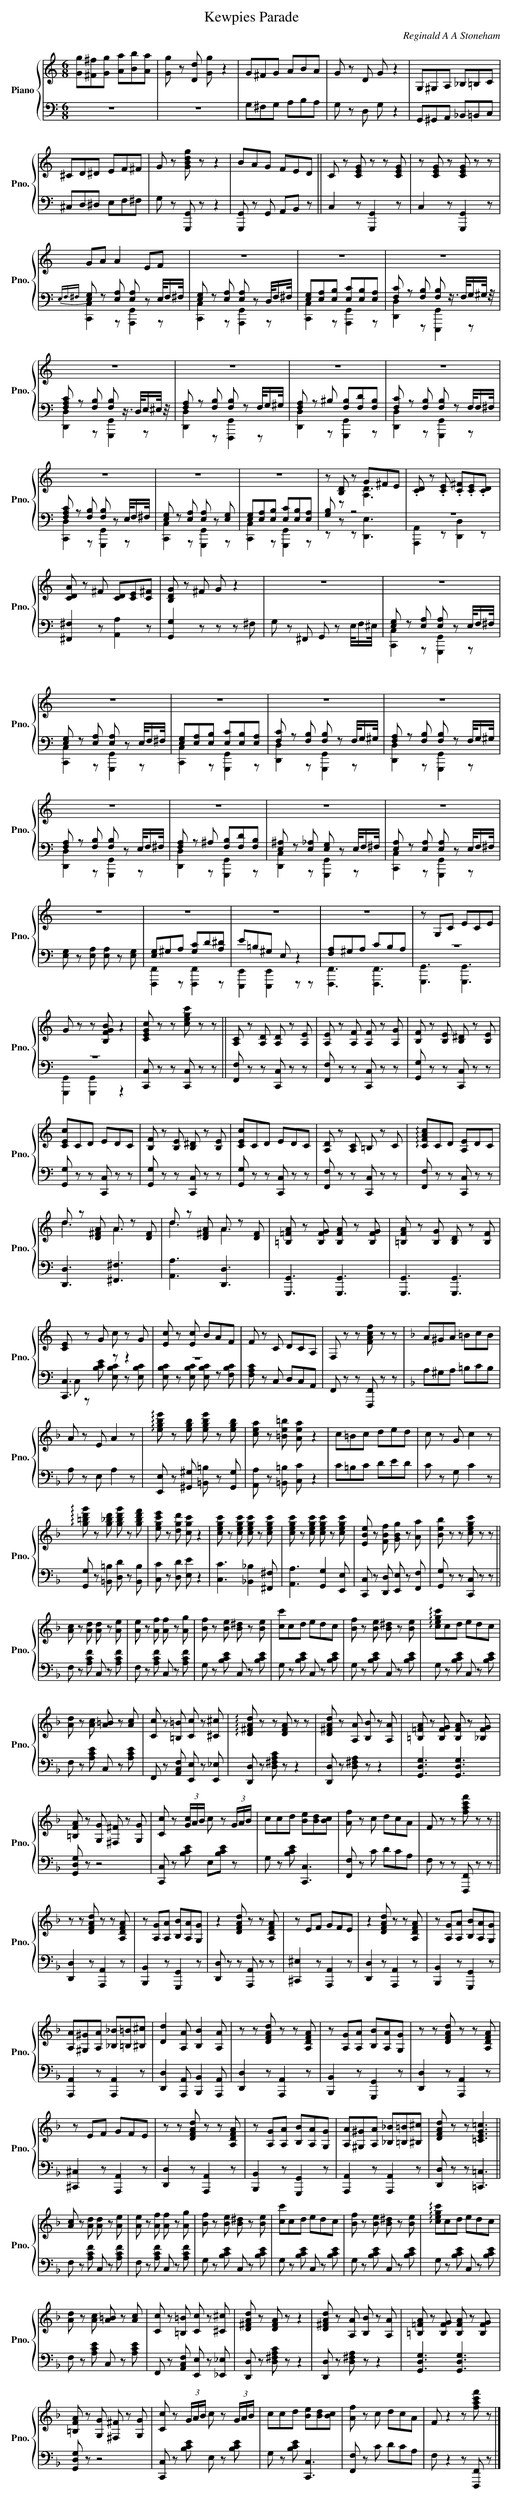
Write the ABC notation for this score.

X:1
T:Kewpies Parade
C:Reginald A A Stoneham
%%score { ( 1 4 ) | ( 2 3 ) }
L:1/8
M:6/8
K:C
V:1 treble nm="Piano" snm="Pno."
V:4 treble
V:2 bass
V:3 bass
V:1
[Gg][^F^f][Gg] [Aa][Bb][Aa] | [Gg] z [Dd] [Gg] z2 | G^FG ABA | G z D G z2 | G,^G,A, _B,=B,C |$
^CD^D EF^F | G z [GBdg] z z2 | BAG FED || C z [CEG] z z [CEG] | z [CEG] z [CEG] z z |$ GA A2 EF |
z6 | z6 | z6 |$ z6 | z6 | z6 | z6 |$ z6 | z6 | z6 | z [B,D] z G^FE |
.[CD] z .[CE] .[C^F].[CE].[CD] |$ [CDA] z ^F [CD][CE][C^F] | [B,DG] z ^F G z2 | z6 | z6 |$ z6 |
z6 | z6 | z6 |$ z6 | z6 | z6 | z6 |$ z6 | z6 | z6 | z6 | z G,C ECE |$ G z z [B,FGB] z2 |
[CEGc] z z [cegc'] z z || [A,C] z [A,D] [A,D] z [A,E] | [A,E] z [A,F] [A,F] z [A,G] |
[B,F] z [B,E] [B,^D] z [B,E] |$ [CEc]CD EDC | [B,F] z [B,E] [B,^D] z [B,E] | [CEc]CD EDC |
[A,D] z [A,C] =B, z C | !arpeggio![CFAc]CD [A,E]DC |$ d z [D^FA] A z [DF] | d z [D^FA] A z [DF] |
[=B,=FA] z [B,FG] [B,FA] z [B,FG] | [=B,FA] z [B,G] [B,D] z [B,F] |$ [CE] z G c z G |
[Ec] z [Ec] BAF | F z C DCA, | F, z z [FAcf] z z |[K:F] A^GA =BcB |$ A z E A2 z |
!arpeggio![egbe'] z [egb] [egbe'] z [egb] | [cea] z [=Be=b] [Aea] z2 | c=Bc ded | c z G c2 z |$
!arpeggio![g=bd'g'] z [g_bd'] [gbd'g'] z [gbd'f'] | [egc'e'] z [dgd'] [cgc'] z2 |
[cegc'] z [cegc'] [cegc'] z [cegc'] | [cegc'] z [cegc'] [cegc'] z [cegc'] |
[EBe] z [FBf] [GBg] z [Aa] | [Beb] z z [cegc'] z z ||$ [Ac] z [Ad] [Ad] z [Ae] |
[Ae] z [Af] [Af] z [Ag] | [Bf] z [Be] [B^d] z [Be] | [cc']cd edc | [Bf] z [Be] [B^d] z [Be] |
!arpeggio![cegc']cd edc |$ [Ad] z [Ac] [A=B] z [Ac] | [Cc] z [=B,=B] [Cc] z [^C^c] |
!arpeggio![D^FAd] z z [DFA] z z | [D^FAd] z [A,A] [B,B] z [A,A] |
[=B,=FA] z [B,FG] [B,FA] z [_B,FG] |$ [=B,FA] z [G,G] [^F,^F] z [G,G] |
[Cc] z (3[Gc]/A/B/ c z (3G/A/B/ | ccd [Be][Bd][Bc] | [Af] z c dcA | F z z [fac'f'] z z ||$
z z [DFAd] z z [A,DFA] | z [A,G][A,A] [B,B][A,A][G,G] | z2 [DFAd] z z [A,DFA] | z EF GFE |
z2 [DFAd] z z [A,DFA] | z [A,G][A,A] [B,B][A,A][G,G] |$ [A,A][^G,^G][A,A] [_B,_B][=B,=B][^B,^c] |
[Dd]2 [A,A] [B,B]2 [A,A] | z z [DFAd] z z [A,DFA] | z [A,G][A,A] [B,B][A,A][G,G] |
z z [DFAd] z z [A,DFA] |$ z EF GFE | z z [DFAd] z z [A,DFA] | z [A,G][A,A] [B,B][A,A][G,G] |
[A,A][^G,^G][A,A] [_B,_B][=B,=B][^B,^c] | [DFAd] z z [=CEG=c]3 ||$ [Ac] z [Ad] [Ad] z [Ae] |
[Ae] z [Af] [Af] z [Ag] | [Bf] z [Be] [B^d] z [Be] | [cc']cd edc | [Bf] z [Be] [B^d] z [Be] |
!arpeggio![cegc']cd edc |$ [Ad] z [Ac] [A=B] z [Ac] | [Cc] z [=B,=B] [Cc] z [^C^c] |
[D^FAd] z [DFA] z z2 | [D^FAd] z [A,A] [B,B] z [A,A] | [=B,=FA] z [B,FG] [B,FA] z [B,FG] |$
[=B,FA] z [G,G] [^F,^F] z [G,G] | [Cc] z (3G/A/B/ c z (3G/A/B/ | ccd [Be][Bd][Bc] | [Af] z c dcA |
F z2 z [fac'f'] z |]
V:2
z6 | z6 | G,^F,G, A,B,A, | G, z D, G, z2 | G,,^G,,A,, _B,,=B,,C, |$ ^C,D,^D, E,F,^F, |
G, z [G,,,G,,] z z2 | [G,,,G,,] z G,, A,,B,, z || C,2 z [G,,,G,,]2 z | C,2 z [G,,,G,,]2 z |$
{E,F,^F,} [E,G,] z [E,A,] [E,A,] z E,/4F,/^F,/4 | [E,G,] z [E,A,] [E,A,] z D,/4F,/^F,/4 |
[E,G,][E,A,][E,B,] [E,C][E,B,][E,A,] | [F,C] z [F,B,] [F,B,] z3/4 F,/4G,/^G,/4 z/4 |$
[F,A,C] z [F,B,] [F,B,] z3/4 D,/4E,/^E,/4 z/4 | [F,A,] z [F,B,] [F,B,] z F,/4G,/^G,/4 |
[F,A,] z ^B, [F,B,][F,D][F,B,] | [F,C] z [F,B,] [F,B,] z F,/4F,/^F,/4 |$
[F,A,C] z [F,B,] [F,B,] z E,/4F,/^F,/4 | [E,G,] z [E,A,] [E,A,] z [E,G,] |
[E,G,][E,A,][E,B,] [E,C][E,B,][E,A,] | [G,B,] z z4 | z6 |$ [^F,,^F,]2 z [A,,A,]2 z |
[G,,G,]2 z z z ^F, | G, z ^F,, G,, z E,/4F,/^E,/4 | [E,G,] z [E,A,] [E,A,] z E,/4F,/^F,/4 |$
[E,G,] z [E,A,] [E,A,] z E,/4F,/^F,/4 | [E,G,][E,A,][E,B,] [E,C][E,B,][E,A,] |
[F,C] z [F,B,] [F,B,] z F,/4G,/^G,/4 | [F,A,] z [F,B,] [F,B,] z F,/4G,/^G,/4 |$
[F,A,] z [F,B,] [F,B,] z E,/4F,/^F,/4 | [F,A,] z ^A, [F,B,][F,D][F,B,] |
[E,^A,] z [E,_A,] [E,G,] z E,/4F,/^F,/4 | [E,A,] z [E,A,] [E,A,] z E,/4F,/^F,/4 |$
[E,G,] z [E,A,] [E,A,] z [E,G,] | [E,G,]^G,A, [G,C]D[A,^D] | E=B,^G, E, z2 | [F,A,]^G,A, CB,A, |
z6 |$ z6 | [C,,C,] z z [C,,C,] z z || [F,,F,] z z [C,,C,] z z | [F,,F,] z z [C,,C,] z z |
[G,,G,] z z [C,,C,] z z |$ [G,,G,] z z [C,,C,] z z | [G,,G,] z z [C,,C,] z z |
[G,,G,] z z [C,,C,] z z | [F,,F,] z z [C,,C,] z z | [F,,F,] z z [C,,C,] z z |$
[D,,D,]3 [^F,,^F,]3 | [A,,A,]3 [D,,D,]3 | [G,,,G,,]3 [G,,,G,,]3 | [G,,,G,,]3 [G,,,G,,]3 |$
[C,,C,]3 z z2 | z6 | [F,A,C] z C, D,C,A,, | F,, z z [F,,,F,,] z z |[K:F] A,^G,A, =B,CB, |$
A, z E, A,2 z | [E,,E,] z [^G,,^G,] [=B,,=B,] z [G,,G,] | [A,,A,] z [=B,,=B,] [C,C] z2 |
C=B,C DED | C z G, C2 z |$ [G,,G,] z [=B,,=B,] [D,D] z [B,,B,] | [C,C] z [D,D] [E,E] z2 |
[C,C]3 [_B,,_B,]2 [^F,,^F,] | [A,,A,]3 [G,,G,]2 [E,,E,] | [C,,C,] z [D,,D,] [E,,E,] z [F,,F,] |
[G,,G,] z z [C,,C,] z z ||$ F, z [A,CF] C, z [A,CF] | F, z [A,CF] C, z [A,CF] |
G, z [B,CE] C, z [B,CE] | G, z [B,CE] C, z [B,CE] | G, z [B,CE] C, z [B,CE] |
G, z [B,CE] C, z [B,CE] |$ F, z [A,CE] C, z [A,CE] | F,, z [A,,C,F,] [E,,E,] z [E,,_E,] |
[D,,D,] z [D,^F,A,C] z z2 | [D,,D,] z [D,^F,A,] z z2 | [G,,D,G,]3 [G,,D,G,]3 |$ [G,,D,G,] z z4 |
[C,,C,] z [B,CE] E,[B,CE] z | G, z [B,CE] [C,,C,]3 | [F,,F,] z C DCA, | F, z z [F,,,F,,] z z ||$
[D,,D,]2 z [A,,,A,,]2 z | [B,,,B,,]2 z [G,,,G,,]2 z | [D,,D,] z z [A,,,A,,] z z |
[^C,,^E,]2 z [A,,,A,,]2 z | [D,,D,]2 z [A,,,A,,]2 z | [B,,,B,,]2 z [G,,,G,,]2 z |$
[A,,,A,,]2 z [A,,,A,,]2 z | [D,,D,]2 [A,,,A,,] [B,,,B,,]2 [A,,,A,,] | [D,,D,]2 z [A,,,A,,]2 z |
[B,,,B,,]2 z [G,,,G,,]2 z | [D,,D,]2 z [A,,,A,,]2 z |$ [^C,,^C,]2 z [A,,,A,,]2 z |
[D,,D,]2 z [A,,,A,,]2 z | [B,,,B,,]2 z [G,,,G,,]2 z | [A,,,A,,]2 z [A,,,A,,]2 z |
[D,,D,] z z [=C,,=C,]3 ||$ F, z [A,CF] C, z [A,CF] | F, z [A,CF] C, z [A,CF] |
G, z [B,CE] C, z [B,CE] | G, z [B,CE] C, z [B,CE] | G, z [B,CE] C, z [B,CE] |
G, z [B,CE] C, z [B,CE] |$ F, z [A,CE] C, z [A,CE] | F,, z [A,,C,F,] [E,,E,] z [_E,,_E,] |
[D,,D,] z [D,^F,A,C] z z2 | [D,,D,] z [D,^F,A,] z z2 | [G,,D,G,]3 [G,,D,G,]3 |$ [G,,D,G,] z z4 |
[C,,C,] z [B,CE] E, z [B,CE] | G, z [B,CE] [C,,C,]3 | [F,,F,] z C DCA, | F, z2 z [F,,,F,,] z |]
V:3
x6 | x6 | x6 | x6 | x6 |$ x6 | x6 | x6 || x6 | x6 |$ [C,,C,]2 z [A,,,G,,]2 z |
[C,,C,]2 z [A,,,G,,]2 z | [C,,C,]2 z [A,,,G,,]2 z | [D,,D,]2 z [E,,,G,,]2 z |$
[D,,D,]2 z [G,,,G,,]2 z | [D,,D,]2 z [F,,,G,,]2 z | [D,,D,]2 z [G,,,G,,]2 z |
[D,,D,]2 z [G,,,G,,]2 z |$ [C,,D,]2 z [G,,,G,,]2 z | [C,,C,]2 z [G,,,G,,]2 z |
[C,,C,]2 z [G,,,G,,]2 z | z z z [D,,E,]3 | [A,,,A,,]2 z [D,,D,]2 z |$ x6 | x6 | x6 |
[C,,C,]2 z [G,,,G,,]2 z |$ [C,,C,]2 z [G,,,G,,]2 z | [C,,C,]2 z [G,,,G,,]2 z |
[D,,D,]2 z [G,,,G,,]2 z | [D,,D,]2 z [G,,,G,,]2 z |$ [D,,D,]2 z [G,,,G,,]2 z |
[D,,D,]2 z [G,,,G,,]2 z | [D,,C,]2 z [G,,,G,,]2 z | [C,,C,]2 z [G,,,G,,]2 z |$ x6 |
[F,,,F,,]2 z [F,,,F,,]2 z | [E,,,E,,]2 [E,,,E,,]2 z z | [F,,,F,,]3 [F,,,F,,]3 |
[G,,,G,,]3 [G,,,G,,]3 |$ [G,,,G,,]2 [G,,,G,,]2 z2 | x6 || x6 | x6 | x6 |$ x6 | x6 | x6 | x6 |
x6 |$ x6 | x6 | x6 | x6 |$ C, z [B,CE] [E,B,C] z [E,B,C] | [E,B,C] z [E,B,C] [E,B,C] z [F,B,C] |
x6 | x6 |[K:F] x6 |$ x6 | x6 | x6 | x6 | x6 |$ x6 | x6 | x6 | x6 | x6 | x6 ||$ x6 | x6 | x6 | x6 |
x6 | x6 |$ x6 | x6 | x6 | x6 | x6 |$ x6 | x6 | x6 | x6 | x6 ||$ x6 | x6 | x6 | x6 | x6 | x6 |$
x6 | x6 | x6 | x6 | x6 |$ x6 | x6 | x6 | x6 | x6 ||$ x6 | x6 | x6 | x6 | x6 | x6 |$ x6 | x6 | x6 |
x6 | x6 |$ x6 | x6 | x6 | x6 | x6 |]
V:4
x6 | x6 | x6 | x6 | x6 |$ x6 | x6 | x6 || x6 | x6 |$ x6 | x6 | x6 | x6 |$ x6 | x6 | x6 | x6 |$
x6 | x6 | x6 | z z z [A,D]3 | x6 |$ x6 | x6 | x6 | x6 |$ x6 | x6 | x6 | x6 |$ x6 | x6 | x6 | x6 |$
x6 | x6 | x6 | x6 | x6 |$ x6 | x6 || x6 | x6 | x6 |$ x6 | x6 | x6 | x6 | x6 |$ d3 A3 | d3 A3 |
x6 | x6 |$ x6 | x6 | x6 | x6 |[K:F] x6 |$ x6 | x6 | x6 | x6 | x6 |$ x6 | x6 | x6 | x6 | x6 |
x6 ||$ x6 | x6 | x6 | x6 | x6 | x6 |$ x6 | x6 | x6 | x6 | x6 |$ x6 | x6 | x6 | x6 | x6 ||$ x6 |
x6 | x6 | x6 | x6 | x6 |$ x6 | x6 | x6 | x6 | x6 |$ x6 | x6 | x6 | x6 | x6 ||$ x6 | x6 | x6 | x6 |
x6 | x6 |$ x6 | x6 | x6 | x6 | x6 |$ x6 | x6 | x6 | x6 | x6 |]
